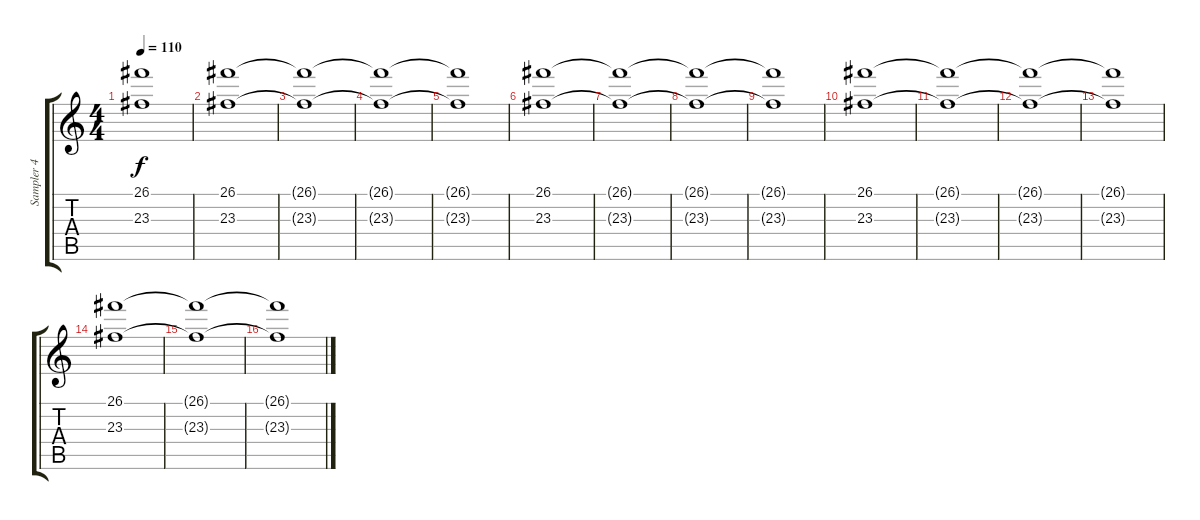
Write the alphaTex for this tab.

\track ("Sampler 4" "Sampler 4") {instrument pad2warm}
\staff {score tabs}
\tuning (E4 B3 G3 D3 A2 E2) {hide}
\ts (4 4)
\tempo 110
\clef g2
\ks c
(26.1{t} 23.3{t}).1{dy f} |
(26.1 23.3).1{volume 12 instrument stringensemble1} |
(26.1{t} 23.3{t}).1 |
(26.1{t} 23.3{t}).1 |
(26.1{t} 23.3{t}).1 |
(26.1 23.3).1{volume 12 instrument stringensemble1} |
(26.1{t} 23.3{t}).1 |
(26.1{t} 23.3{t}).1 |
(26.1{t} 23.3{t}).1 |
(26.1 23.3).1{volume 12 instrument stringensemble1} |
(26.1{t} 23.3{t}).1 |
(26.1{t} 23.3{t}).1 |
(26.1{t} 23.3{t}).1 |
(26.1 23.3).1{volume 12 instrument stringensemble1} |
(26.1{t} 23.3{t}).1 |
(26.1{t} 23.3{t}).1
